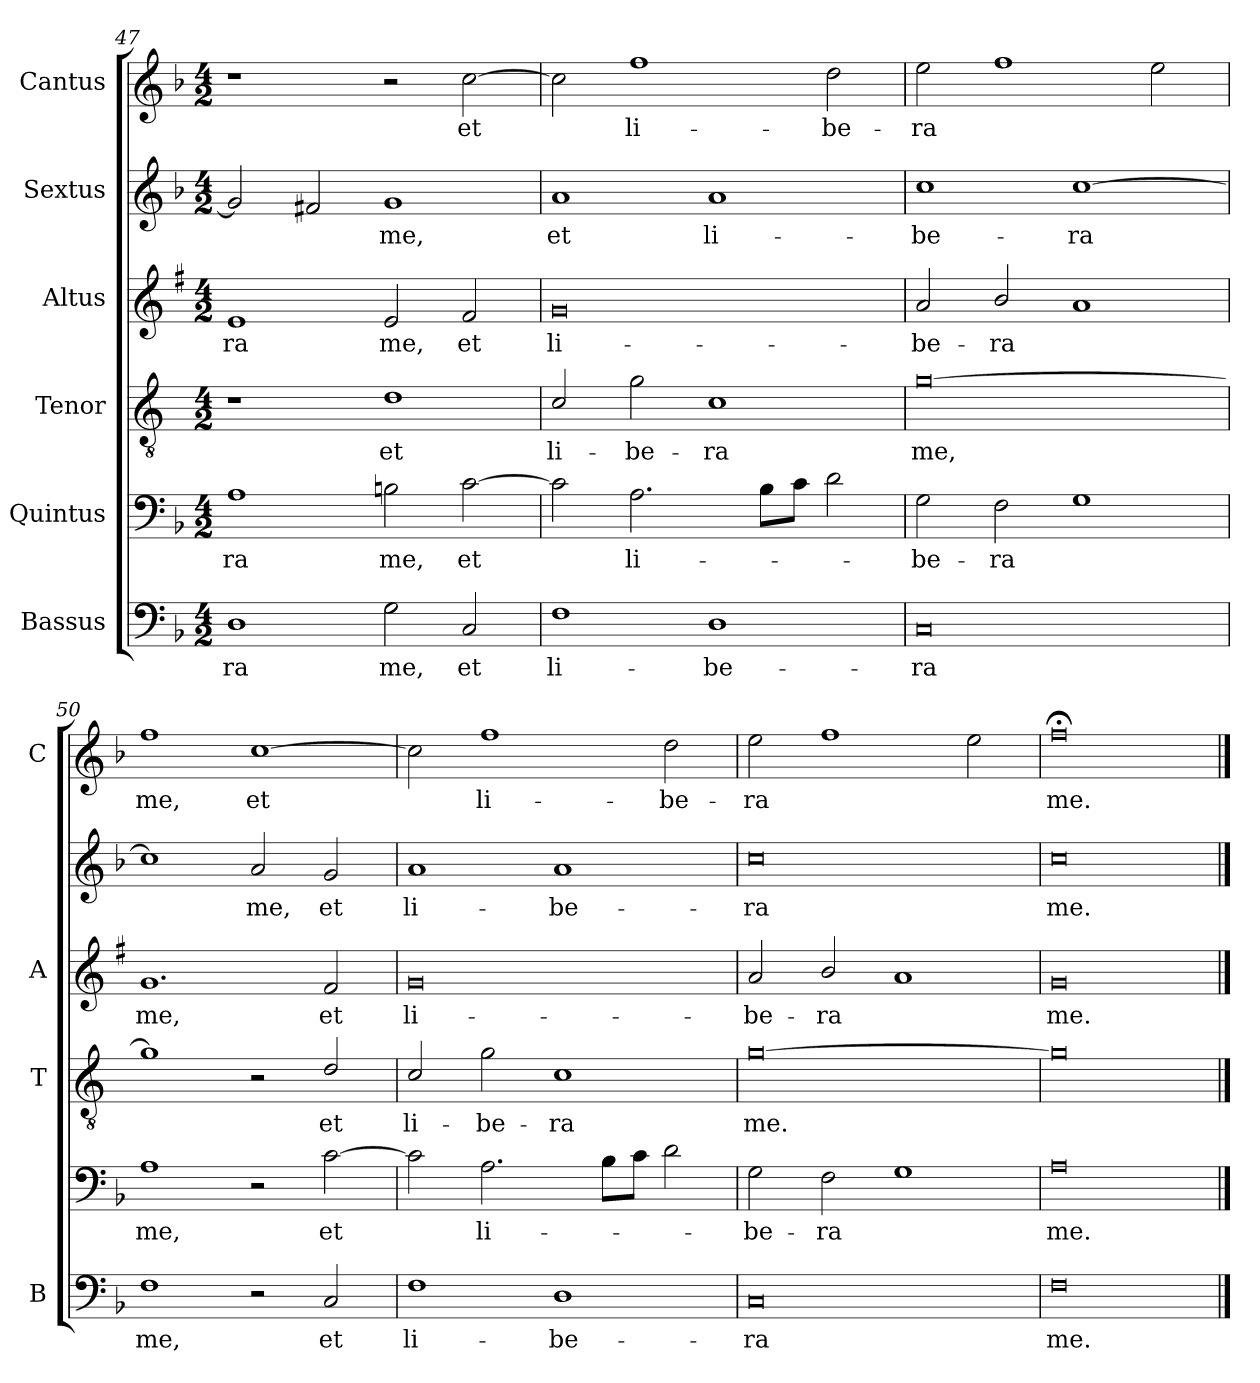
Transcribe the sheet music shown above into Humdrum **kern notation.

**kern	**text	**kern	**text	**kern	**text	**kern	**text	**kern	**text	**kern	**text
*part6	*part6	*part5	*part5	*part4	*part4	*part3	*part3	*part2	*part2	*part1	*part1
*staff6	*staff6	*staff5	*staff5	*staff4	*staff4	*staff3	*staff3	*staff2	*staff2	*staff1	*staff1
*I"Bassus	*	*I"Quintus	*	*I"Tenor	*	*I"Altus	*	*I"Sextus	*	*I"Cantus	*
*I'B	*	*	*	*I'T	*	*I'A	*	*	*	*I'C	*
*clefF4	*	*clefF4	*	*clefGv2	*	*clefG2	*	*clefG2	*	*clefG2	*
*	*	*	*	*ITrd4c7	*	*ITrd1c2	*	*	*	*	*
*k[b-]	*	*k[b-]	*	*k[b-]	*	*k[b-]	*	*k[b-]	*	*k[b-]	*
*F:	*	*F:	*	*F:	*	*F:	*	*F:	*	*F:	*
*M4/2	*	*M4/2	*	*M4/2	*	*M4/2	*	*M4/2	*	*M4/2	*
=47	=47	=47	=47	=47	=47	=47	=47	=47	=47	=47	=47
!	!LO:LY:b	!	!LO:LY:b	!	!	!	!LO:LY:b	!	!	!	!
1D	-ra	1A	-ra	1r	.	1d	-ra	2g/]	.	1r	.
.	.	.	.	.	.	.	.	2f#X/	.	.	.
!	!LO:LY:b	!	!LO:LY:b	!	!LO:LY:b	!	!LO:LY:b	!	!LO:LY:b	!	!
2G\	me,	2Bn\	me,	1G	et	2d/	me,	1g	me,	2r	.
!	!LO:LY:b	!	!LO:LY:b	!	!	!	!LO:LY:b	!	!	!	!LO:LY:b
2C/	et	[2c\	et	.	.	2e/	et	.	.	[2cc\	et
!!LO:LB:g=z
=48	=48	=48	=48	=48	=48	=48	=48	=48	=48	=48	=48
!	!LO:LY:b	!	!	!	!LO:LY:b	!	!LO:LY:b	!	!LO:LY:b	!	!
1F	li-	2c\]	.	2F/	li-	0f	li-	1a	et	2cc\]	.
!	!	!	!LO:LY:b	!	!LO:LY:b	!	!	!	!	!	!LO:LY:b
.	.	2.A\	li-	2c\	-be-	.	.	.	.	1ff	li-
!	!LO:LY:b	!	!	!	!LO:LY:b	!	!	!	!LO:LY:b	!	!
1D	-be-	.	.	1F	-ra	.	.	1a	li-	.	.
.	.	8B-\L	.	.	.	.	.	.	.	.	.
.	.	8c\J	.	.	.	.	.	.	.	.	.
!	!	!	!	!	!	!	!	!	!	!	!LO:LY:b
.	.	2d\	.	.	.	.	.	.	.	2dd\	-be-
=49	=49	=49	=49	=49	=49	=49	=49	=49	=49	=49	=49
!	!LO:LY:b	!	!LO:LY:b	!	!LO:LY:b	!	!LO:LY:b	!	!LO:LY:b	!	!LO:LY:b
0C	-ra	2G\	-be-	[0c	me,	2g/	-be-	1cc	-be-	2ee\	-ra
!	!	!	!LO:LY:b	!	!	!	!LO:LY:b	!	!	!	!
.	.	2F\	-ra	.	.	2a/	-ra	.	.	1ff	.
!	!	!	!	!	!	!	!	!	!LO:LY:b	!	!
.	.	1G	.	.	.	1g	.	[1cc	-ra	.	.
.	.	.	.	.	.	.	.	.	.	2ee\	.
=50	=50	=50	=50	=50	=50	=50	=50	=50	=50	=50	=50
!	!LO:LY:b	!	!LO:LY:b	!	!	!	!LO:LY:b	!	!	!	!LO:LY:b
1F	me,	1A	me,	1c]	.	1.f	me,	1cc]	.	1ff	me,
!	!	!	!	!	!	!	!	!	!LO:LY:b	!	!LO:LY:b
2r	.	2r	.	2r	.	.	.	2a/	me,	[1cc	et
!	!LO:LY:b	!	!LO:LY:b	!	!LO:LY:b	!	!LO:LY:b	!	!LO:LY:b	!	!
2C/	et	[2c\	et	2G/	et	2e/	et	2g/	et	.	.
=51	=51	=51	=51	=51	=51	=51	=51	=51	=51	=51	=51
!	!LO:LY:b	!	!	!	!LO:LY:b	!	!LO:LY:b	!	!LO:LY:b	!	!
1F	li-	2c\]	.	2F/	li-	0f	li-	1a	li-	2cc\]	.
!	!	!	!LO:LY:b	!	!LO:LY:b	!	!	!	!	!	!LO:LY:b
.	.	2.A\	li-	2c\	-be-	.	.	.	.	1ff	li-
!	!LO:LY:b	!	!	!	!LO:LY:b	!	!	!	!LO:LY:b	!	!
1D	-be-	.	.	1F	-ra	.	.	1a	-be-	.	.
.	.	8B-\L	.	.	.	.	.	.	.	.	.
.	.	8c\J	.	.	.	.	.	.	.	.	.
!	!	!	!	!	!	!	!	!	!	!	!LO:LY:b
.	.	2d\	.	.	.	.	.	.	.	2dd\	-be-
=52	=52	=52	=52	=52	=52	=52	=52	=52	=52	=52	=52
!	!LO:LY:b	!	!LO:LY:b	!	!LO:LY:b	!	!LO:LY:b	!	!LO:LY:b	!	!LO:LY:b
0C	-ra	2G\	-be-	[0c	me.	2g/	-be-	0cc	-ra	2ee\	-ra
!	!	!	!LO:LY:b	!	!	!	!LO:LY:b	!	!	!	!
.	.	2F\	-ra	.	.	2a/	-ra	.	.	1ff	.
.	.	1G	.	.	.	1g	.	.	.	.	.
.	.	.	.	.	.	.	.	.	.	2ee\	.
=53	=53	=53	=53	=53	=53	=53	=53	=53	=53	=53	=53
!	!LO:LY:b	!	!LO:LY:b	!	!	!	!LO:LY:b	!	!LO:LY:b	!	!LO:LY:b
0F	me.	0A	me.	0c]	.	0f	me.	0cc	me.	0ff;<	me.
==	==	==	==	==	==	==	==	==	==	==	==
*-	*-	*-	*-	*-	*-	*-	*-	*-	*-	*-	*-
